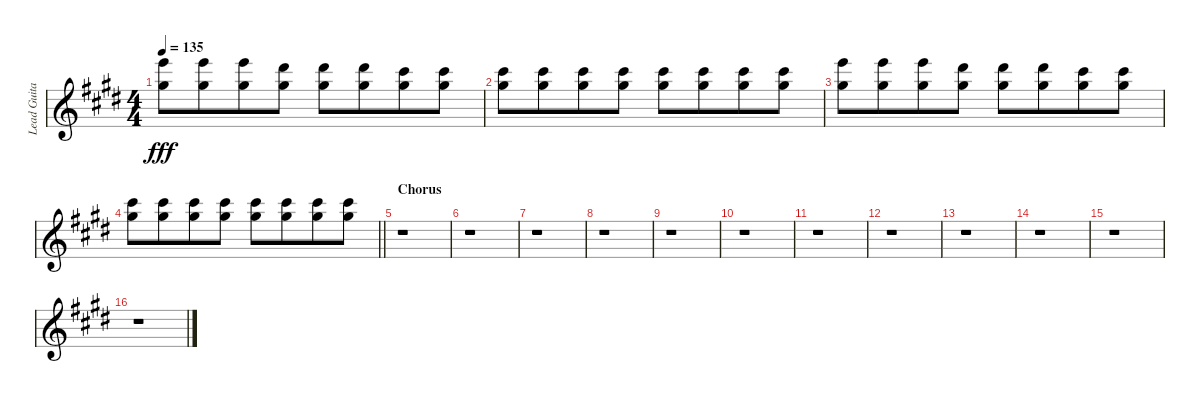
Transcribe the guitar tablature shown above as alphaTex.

\track ("Lead Guitar" "Lead Guita") {instrument distortionguitar}
\staff {score}
\tuning (Eb4 Bb3 Gb3 Db3 Ab2 Db2) {hide}
\ts (4 4)
\tempo 135
\clef g2
\ks c#minor
(13.1 10.2).8{dy fff} (13.1 10.2).8{beam merge} (13.1 10.2).8 (12.1 10.2).8 (12.1 10.2).8 (12.1 10.2).8{beam merge} (10.1 10.2).8 (10.1 10.2).8 |
(10.1 10.2).8 (10.1 10.2).8{beam merge} (10.1 10.2).8 (10.1 10.2).8 (10.1 10.2).8 (10.1 10.2).8{beam merge} (10.1 10.2).8 (10.1 10.2).8 |
(13.1 10.2).8 (13.1 10.2).8{beam merge} (13.1 10.2).8 (12.1 10.2).8 (12.1 10.2).8 (12.1 10.2).8{beam merge} (10.1 10.2).8 (10.1 10.2).8 |
\barLineRight lightlight
(10.1 10.2).8 (10.1 10.2).8{beam merge} (10.1 10.2).8 (10.1 10.2).8 (10.1 10.2).8 (10.1 10.2).8{beam merge} (10.1 10.2).8 (10.1 10.2).8 |
\section ("" "Chorus")
r.1 |
r.1 |
r.1 |
r.1 |
r.1 |
r.1 |
r.1 |
r.1 |
r.1 |
r.1 |
r.1 |
r.1
